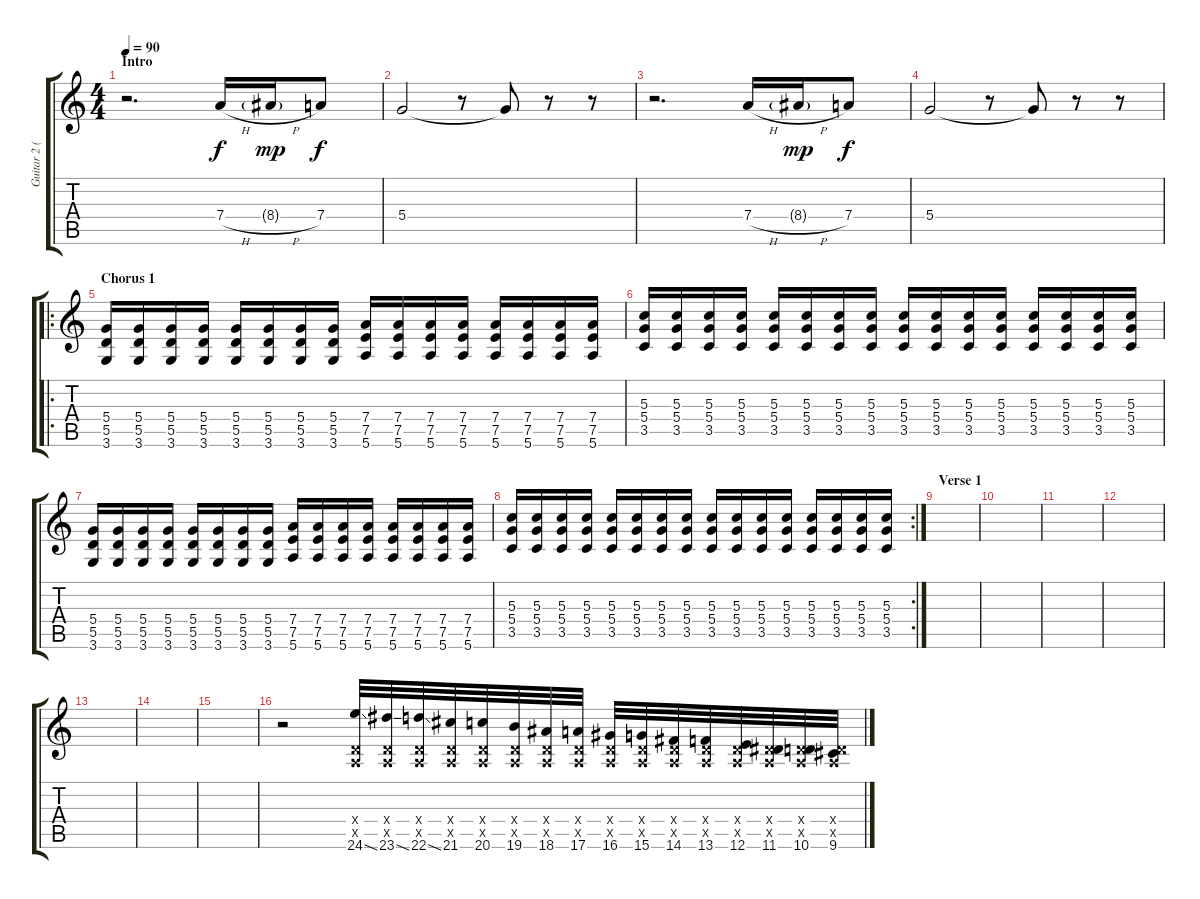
\track ("Guitar 2 (distortion)" "Guitar 2 (") {instrument distortionguitar}
\staff {score tabs}
\tuning (E4 B3 G3 D3 A2 E2) {hide}
\ts (4 4)
\section ("" "Intro")
\tempo 90
\clef g2
\ks c
r.2{d dy f instrument distortionguitar} 7.4{h}.16 8.4{h g}.16{dy mp} 7.4.8{dy f} |
5.4.2 r.8 5.4{t}.8 r.8 r.8 |
r.2{d} 7.4{h}.16 8.4{h g}.16{dy mp} 7.4.8{dy f} |
5.4.2 r.8 5.4{t}.8 r.8 r.8 |
\ro
\section ("" "Chorus 1")
(5.4 5.5 3.6).16 (5.4 5.5 3.6).16 (5.4 5.5 3.6).16 (5.4 5.5 3.6).16 (5.4 5.5 3.6).16 (5.4 5.5 3.6).16 (5.4 5.5 3.6).16 (5.4 5.5 3.6).16 (7.4 7.5 5.6).16 (7.4 7.5 5.6).16 (7.4 7.5 5.6).16 (7.4 7.5 5.6).16 (7.4 7.5 5.6).16 (7.4 7.5 5.6).16 (7.4 7.5 5.6).16 (7.4 7.5 5.6).16 |
(5.3 5.4 3.5).16 (5.3 5.4 3.5).16 (5.3 5.4 3.5).16 (5.3 5.4 3.5).16 (5.3 5.4 3.5).16 (5.3 5.4 3.5).16 (5.3 5.4 3.5).16 (5.3 5.4 3.5).16 (5.3 5.4 3.5).16 (5.3 5.4 3.5).16 (5.3 5.4 3.5).16 (5.3 5.4 3.5).16 (5.3 5.4 3.5).16 (5.3 5.4 3.5).16 (5.3 5.4 3.5).16 (5.3 5.4 3.5).16 |
(5.4 5.5 3.6).16 (5.4 5.5 3.6).16 (5.4 5.5 3.6).16 (5.4 5.5 3.6).16 (5.4 5.5 3.6).16 (5.4 5.5 3.6).16 (5.4 5.5 3.6).16 (5.4 5.5 3.6).16 (7.4 7.5 5.6).16 (7.4 7.5 5.6).16 (7.4 7.5 5.6).16 (7.4 7.5 5.6).16 (7.4 7.5 5.6).16 (7.4 7.5 5.6).16 (7.4 7.5 5.6).16 (7.4 7.5 5.6).16 |
\rc 2
(5.3 5.4 3.5).16 (5.3 5.4 3.5).16 (5.3 5.4 3.5).16 (5.3 5.4 3.5).16 (5.3 5.4 3.5).16 (5.3 5.4 3.5).16 (5.3 5.4 3.5).16 (5.3 5.4 3.5).16 (5.3 5.4 3.5).16 (5.3 5.4 3.5).16 (5.3 5.4 3.5).16 (5.3 5.4 3.5).16 (5.3 5.4 3.5).16 (5.3 5.4 3.5).16 (5.3 5.4 3.5).16 (5.3 5.4 3.5).16 |
\section ("" "Verse 1")
|
|
|
|
|
|
|
r.2 (0.4{x} 0.5{x} 24.6{ss}).32 (0.4{x} 0.5{x} 23.6{ss}).32 (0.4{x} 0.5{x} 22.6{ss}).32 (0.4{x} 0.5{x} 21.6).32 (0.4{x} 0.5{x} 20.6).32 (0.4{x} 0.5{x} 19.6).32 (0.4{x} 0.5{x} 18.6).32 (0.4{x} 0.5{x} 17.6).32 (0.4{x} 0.5{x} 16.6).32 (0.4{x} 0.5{x} 15.6).32 (0.4{x} 0.5{x} 14.6).32 (0.4{x} 0.5{x} 13.6).32 (0.4{x} 0.5{x} 12.6).32 (0.4{x} 0.5{x} 11.6).32 (0.4{x} 0.5{x} 10.6).32 (0.4{x} 0.5{x} 9.6).32
